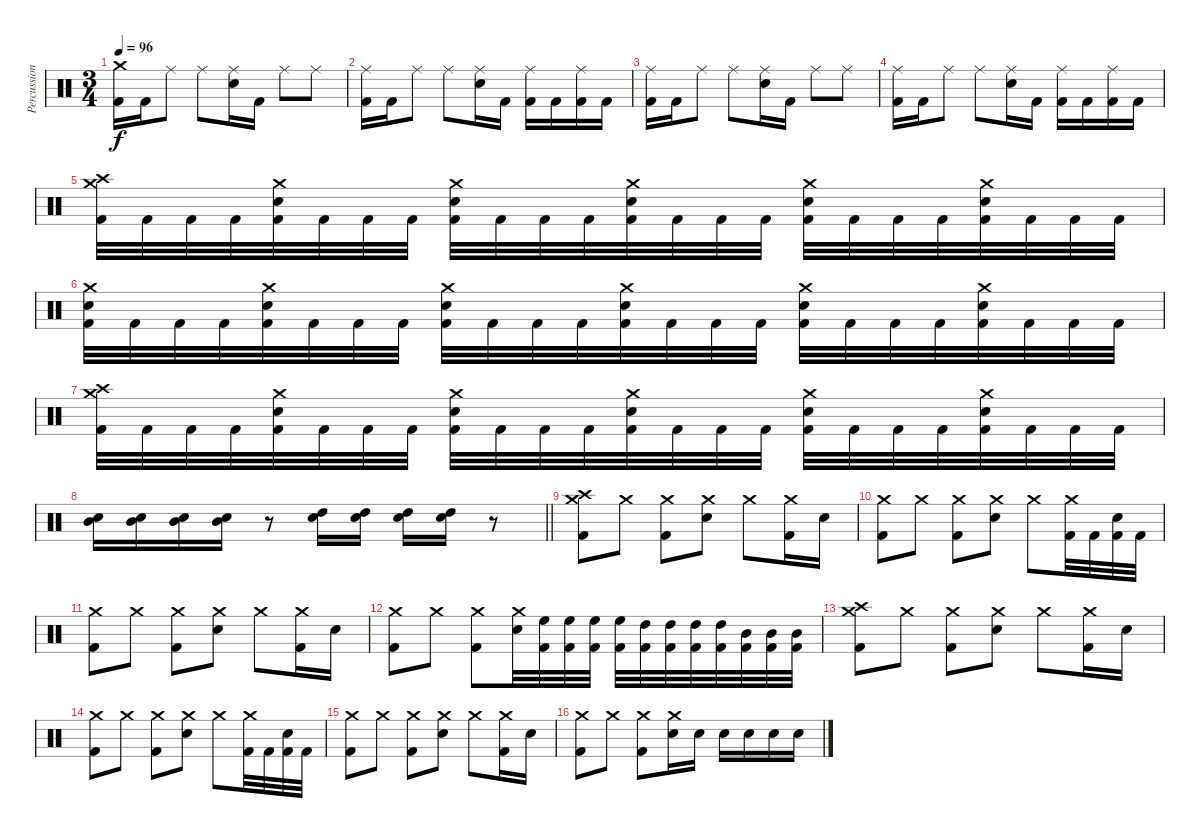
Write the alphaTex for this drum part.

\track ("Percussion" "Percussion") {instrument percussion}
\staff {score}
\articulation defaults
\ts (3 4)
\tempo 96
\clef neutral
\ks c
("Crash medium (hit)" "Kick (hit) 2").16{dy f} "Kick (hit) 2".16 "Ride (middle)".8 "Ride (middle)".8 ("Ride (middle)" "Electric Snare (hit)").16 "Kick (hit) 2".16 "Ride (middle)".8 "Ride (middle)".8 |
("Ride (middle)" "Kick (hit) 2").16 "Kick (hit) 2".16 "Ride (middle)".8 "Ride (middle)".8 ("Ride (middle)" "Electric Snare (hit)").16 "Kick (hit) 2".16 ("Ride (middle)" "Kick (hit) 2").16 "Kick (hit) 2".16 ("Ride (middle)" "Kick (hit) 2").16 "Kick (hit) 2".16 |
("Ride (middle)" "Kick (hit) 2").16 "Kick (hit) 2".16 "Ride (middle)".8 "Ride (middle)".8 ("Ride (middle)" "Electric Snare (hit)").16 "Kick (hit) 2".16 "Ride (middle)".8 "Ride (middle)".8 |
("Ride (middle)" "Kick (hit) 2").16 "Kick (hit) 2".16 "Ride (middle)".8 "Ride (middle)".8 ("Ride (middle)" "Electric Snare (hit)").16 "Kick (hit) 2".16 ("Ride (middle)" "Kick (hit) 2").16 "Kick (hit) 2".16 ("Ride (middle)" "Kick (hit) 2").16 "Kick (hit) 2".16 |
("Crash medium (hit)" "Crash high (hit)" "Kick (hit) 2").32 "Kick (hit) 2".32 "Kick (hit) 2".32 "Kick (hit) 2".32 ("Crash medium (hit)" "Electric Snare (hit)" "Kick (hit) 2").32 "Kick (hit) 2".32 "Kick (hit) 2".32 "Kick (hit) 2".32 ("Crash medium (hit)" "Electric Snare (hit)" "Kick (hit) 2").32 "Kick (hit) 2".32 "Kick (hit) 2".32 "Kick (hit) 2".32 ("Crash medium (hit)" "Electric Snare (hit)" "Kick (hit) 2").32 "Kick (hit) 2".32 "Kick (hit) 2".32 "Kick (hit) 2".32 ("Crash medium (hit)" "Electric Snare (hit)" "Kick (hit) 2").32 "Kick (hit) 2".32 "Kick (hit) 2".32 "Kick (hit) 2".32 ("Crash medium (hit)" "Electric Snare (hit)" "Kick (hit) 2").32 "Kick (hit) 2".32 "Kick (hit) 2".32 "Kick (hit) 2".32 |
("Crash medium (hit)" "Electric Snare (hit)" "Kick (hit) 2").32 "Kick (hit) 2".32 "Kick (hit) 2".32 "Kick (hit) 2".32 ("Crash medium (hit)" "Electric Snare (hit)" "Kick (hit) 2").32 "Kick (hit) 2".32 "Kick (hit) 2".32 "Kick (hit) 2".32 ("Crash medium (hit)" "Electric Snare (hit)" "Kick (hit) 2").32 "Kick (hit) 2".32 "Kick (hit) 2".32 "Kick (hit) 2".32 ("Crash medium (hit)" "Electric Snare (hit)" "Kick (hit) 2").32 "Kick (hit) 2".32 "Kick (hit) 2".32 "Kick (hit) 2".32 ("Crash medium (hit)" "Electric Snare (hit)" "Kick (hit) 2").32 "Kick (hit) 2".32 "Kick (hit) 2".32 "Kick (hit) 2".32 ("Crash medium (hit)" "Electric Snare (hit)" "Kick (hit) 2").32 "Kick (hit) 2".32 "Kick (hit) 2".32 "Kick (hit) 2".32 |
("Crash medium (hit)" "Crash high (hit)" "Kick (hit) 2").32 "Kick (hit) 2".32 "Kick (hit) 2".32 "Kick (hit) 2".32 ("Crash medium (hit)" "Electric Snare (hit)" "Kick (hit) 2").32 "Kick (hit) 2".32 "Kick (hit) 2".32 "Kick (hit) 2".32 ("Crash medium (hit)" "Electric Snare (hit)" "Kick (hit) 2").32 "Kick (hit) 2".32 "Kick (hit) 2".32 "Kick (hit) 2".32 ("Crash medium (hit)" "Electric Snare (hit)" "Kick (hit) 2").32 "Kick (hit) 2".32 "Kick (hit) 2".32 "Kick (hit) 2".32 ("Crash medium (hit)" "Electric Snare (hit)" "Kick (hit) 2").32 "Kick (hit) 2".32 "Kick (hit) 2".32 "Kick (hit) 2".32 ("Crash medium (hit)" "Electric Snare (hit)" "Kick (hit) 2").32 "Kick (hit) 2".32 "Kick (hit) 2".32 "Kick (hit) 2".32 |
\barLineRight lightlight
("Electric Snare (hit)" "Mid Tom (hit)").16 ("Electric Snare (hit)" "Mid Tom (hit)").16 ("Electric Snare (hit)" "Mid Tom (hit)").16 ("Electric Snare (hit)" "Mid Tom (hit)").16 r.8 ("Electric Snare (hit)" "High Tom (hit)").16 ("Electric Snare (hit)" "High Tom (hit)").16 ("Electric Snare (hit)" "High Tom (hit)").16 ("Electric Snare (hit)" "High Tom (hit)").16 r.8 |
("Crash medium (hit)" "Crash high (hit)" "Kick (hit) 2").8 "Crash medium (hit)".8 ("Crash medium (hit)" "Kick (hit) 2").8 ("Crash medium (hit)" "Electric Snare (hit)").8 "Crash medium (hit)".8 ("Crash medium (hit)" "Kick (hit) 2").16 "Electric Snare (hit)".16 |
("Crash medium (hit)" "Kick (hit) 2").8 "Crash medium (hit)".8 ("Crash medium (hit)" "Kick (hit) 2").8 ("Crash medium (hit)" "Electric Snare (hit)").8 "Crash medium (hit)".8 ("Crash medium (hit)" "Kick (hit) 2").32 "Kick (hit) 2".32 ("Electric Snare (hit)" "Kick (hit) 2").32 "Kick (hit) 2".32 |
("Crash medium (hit)" "Kick (hit) 2").8 "Crash medium (hit)".8 ("Crash medium (hit)" "Kick (hit) 2").8 ("Crash medium (hit)" "Electric Snare (hit)").8 "Crash medium (hit)".8 ("Crash medium (hit)" "Kick (hit) 2").16 "Electric Snare (hit)".16 |
("Crash medium (hit)" "Kick (hit) 2").8 "Crash medium (hit)".8 ("Crash medium (hit)" "Kick (hit) 2").8 ("Crash medium (hit)" "Electric Snare (hit)").32 ("High Floor Tom (hit)" "Kick (hit) 2").32 ("High Floor Tom (hit)" "Kick (hit) 2").32 ("High Floor Tom (hit)" "Kick (hit) 2").32 ("High Floor Tom (hit)" "Kick (hit) 2").32 ("High Tom (hit)" "Kick (hit) 2").32 ("High Tom (hit)" "Kick (hit) 2").32 ("High Tom (hit)" "Kick (hit) 2").32 ("High Tom (hit)" "Kick (hit) 2").32 ("Mid Tom (hit)" "Kick (hit) 2").32 ("Mid Tom (hit)" "Kick (hit) 2").32 ("Mid Tom (hit)" "Kick (hit) 2").32 |
("Crash medium (hit)" "Crash high (hit)" "Kick (hit) 2").8 "Crash medium (hit)".8 ("Crash medium (hit)" "Kick (hit) 2").8 ("Crash medium (hit)" "Electric Snare (hit)").8 "Crash medium (hit)".8 ("Crash medium (hit)" "Kick (hit) 2").16 "Electric Snare (hit)".16 |
("Crash medium (hit)" "Kick (hit) 2").8 "Crash medium (hit)".8 ("Crash medium (hit)" "Kick (hit) 2").8 ("Crash medium (hit)" "Electric Snare (hit)").8 "Crash medium (hit)".8 ("Crash medium (hit)" "Kick (hit) 2").32 "Kick (hit) 2".32 ("Electric Snare (hit)" "Kick (hit) 2").32 "Kick (hit) 2".32 |
("Crash medium (hit)" "Kick (hit) 2").8 "Crash medium (hit)".8 ("Crash medium (hit)" "Kick (hit) 2").8 ("Crash medium (hit)" "Electric Snare (hit)").8 "Crash medium (hit)".8 ("Crash medium (hit)" "Kick (hit) 2").16 "Electric Snare (hit)".16 |
("Crash medium (hit)" "Kick (hit) 2").8 "Crash medium (hit)".8 ("Crash medium (hit)" "Kick (hit) 2").8 ("Crash medium (hit)" "Electric Snare (hit)").16 "Electric Snare (hit)".16 "Electric Snare (hit)".16 "Electric Snare (hit)".16 "Electric Snare (hit)".16 "Electric Snare (hit)".16
